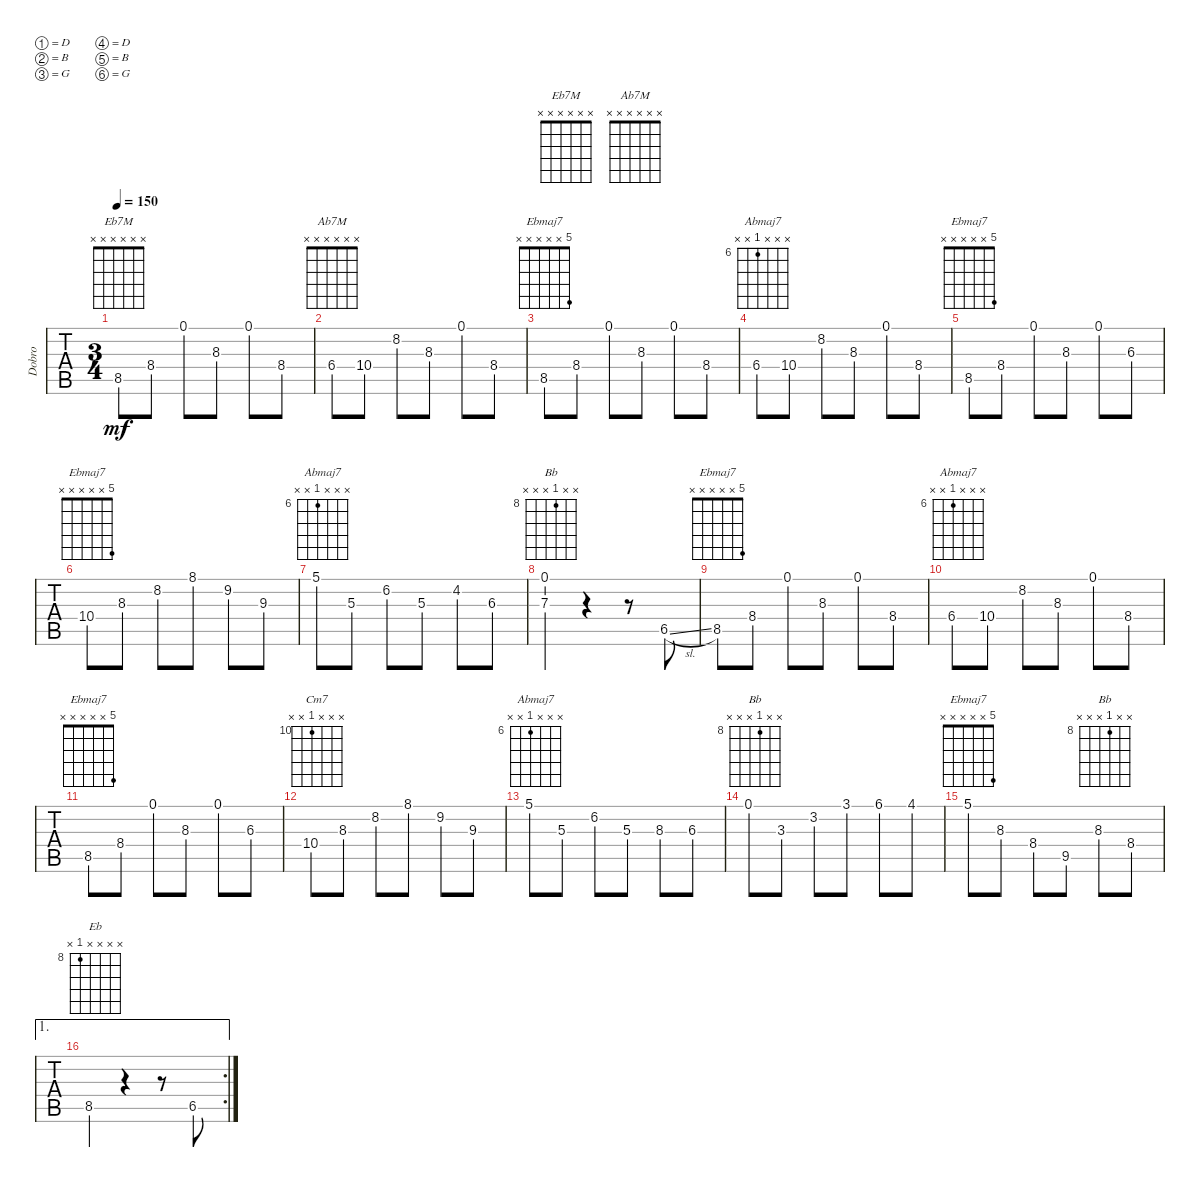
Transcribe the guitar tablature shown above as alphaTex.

\defaultSystemsLayout 4
\bracketExtendMode groupsimilarinstruments
\chordDiagramsInScore
\track ("Dobro" "Dobro") {instrument banjo}
\staff {tabs}
\tuning (D4 B3 G3 D3 B2 G2)
\chord ("Eb7M" x x x x x x)
\chord ("Ab7M" x x x x x x)
\chord ("Ebmaj7" x x x x 8 x) {firstfret 8 showdiagram false showfingering false}
\chord ("Abmaj7" x x x x x 13) {firstfret 13 showdiagram false showfingering false}
\chord ("Ebmaj7" x x x 10 x x) {firstfret 10 showdiagram false showfingering false}
\chord ("Abmaj7" 5 x x x x x) {showdiagram false showfingering false}
\chord ("Bb" 6 x 7 x x x) {firstfret 7 showdiagram false showfingering false}
\chord ("Abmaj7" x x x 6 x x) {firstfret 6 showdiagram false showfingering false}
\chord ("Cm7" x x x 10 x x) {firstfret 10 showdiagram false showfingering false}
\chord ("Bb" x 3 x x x x) {showdiagram false showfingering false}
\chord ("Ebmaj7" 5 x x x x x) {showdiagram false showfingering false}
\chord ("Bb" x x 8 x x x) {firstfret 8 showdiagram false showfingering false}
\chord ("Eb" x x x x 8 x) {firstfret 8 showdiagram false showfingering false}
\ts (3 4)
\tempo 150
\clef g2
\ks eb
8.5{acc forcenatural}.8{ch "Eb7M" dy mf instrument banjo} 8.4{acc b}.8 0.1{acc forcenatural}.8 8.3{acc b}.8 0.1{acc forcenatural}.8 8.4{acc b}.8 |
6.4{acc b}.8{ch "Ab7M"} 10.4{acc forcenatural}.8 8.2{acc forcenatural}.8 8.3{acc b}.8 0.1{acc forcenatural}.8 8.4{acc b}.8 |
8.5{acc forcenatural}.8{ch "Ebmaj7"} 8.4{acc b}.8 0.1{acc forcenatural}.8 8.3{acc b}.8 0.1{acc forcenatural}.8 8.4{acc b}.8 |
6.4{acc b}.8{ch "Abmaj7"} 10.4{acc forcenatural}.8 8.2{acc forcenatural}.8 8.3{acc b}.8 0.1{acc forcenatural}.8 8.4{acc b}.8 |
8.5{acc forcenatural}.8{ch "Ebmaj7"} 8.4{acc b}.8 0.1{acc forcenatural}.8 8.3{acc b}.8 0.1{acc forcenatural}.8 6.3{acc b}.8 |
10.4{acc forcenatural}.8{ch "Ebmaj7"} 8.3{acc b}.8 8.2{acc forcenatural}.8 8.1{acc b}.8 9.2{acc b}.8 9.3{acc forcenatural}.8 |
5.1{acc forcenatural}.8{ch "Abmaj7"} 5.3{acc forcenatural}.8 6.2{acc forcenatural}.8 5.3{acc forcenatural}.8 4.2{acc b}.8 6.3{acc b}.8 |
(7.3{acc forcenatural} 0.1{acc forcenatural}).4{ch "Bb"} r.4 r.8 6.5{sl acc forcenatural}.8 |
8.5{acc forcenatural}.8{ch "Ebmaj7"} 8.4{acc b}.8 0.1{acc forcenatural}.8 8.3{acc b}.8 0.1{acc forcenatural}.8 8.4{acc b}.8 |
6.4{acc b}.8{ch "Abmaj7"} 10.4{acc forcenatural}.8 8.2{acc forcenatural}.8 8.3{acc b}.8 0.1{acc forcenatural}.8 8.4{acc b}.8 |
8.5{acc forcenatural}.8{ch "Ebmaj7"} 8.4{acc b}.8 0.1{acc forcenatural}.8 8.3{acc b}.8 0.1{acc forcenatural}.8 6.3{acc b}.8 |
10.4{acc forcenatural}.8{ch "Cm7"} 8.3{acc b}.8 8.2{acc forcenatural}.8 8.1{acc b}.8 9.2{acc b}.8 9.3{acc forcenatural}.8 |
5.1{acc forcenatural}.8{ch "Abmaj7"} 5.3{acc forcenatural}.8 6.2{acc forcenatural}.8 5.3{acc forcenatural}.8 8.3{acc b}.8 6.3{acc b}.8 |
0.1{acc forcenatural}.8{ch "Bb"} 3.3{acc b}.8 3.2{acc forcenatural}.8 3.1{acc forcenatural}.8 6.1{acc b}.8 4.1{acc b}.8 |
5.1{acc forcenatural}.8{ch "Ebmaj7"} 8.3{acc b}.8 8.4{acc b}.8 9.5{acc b}.8 8.3{acc b}.8{ch "Bb"} 8.4{acc b}.8 |
\ae 1
\rc 2
8.5{acc forcenatural}.4{ch "Eb"} r.4 r.8 6.5{acc forcenatural}.8
